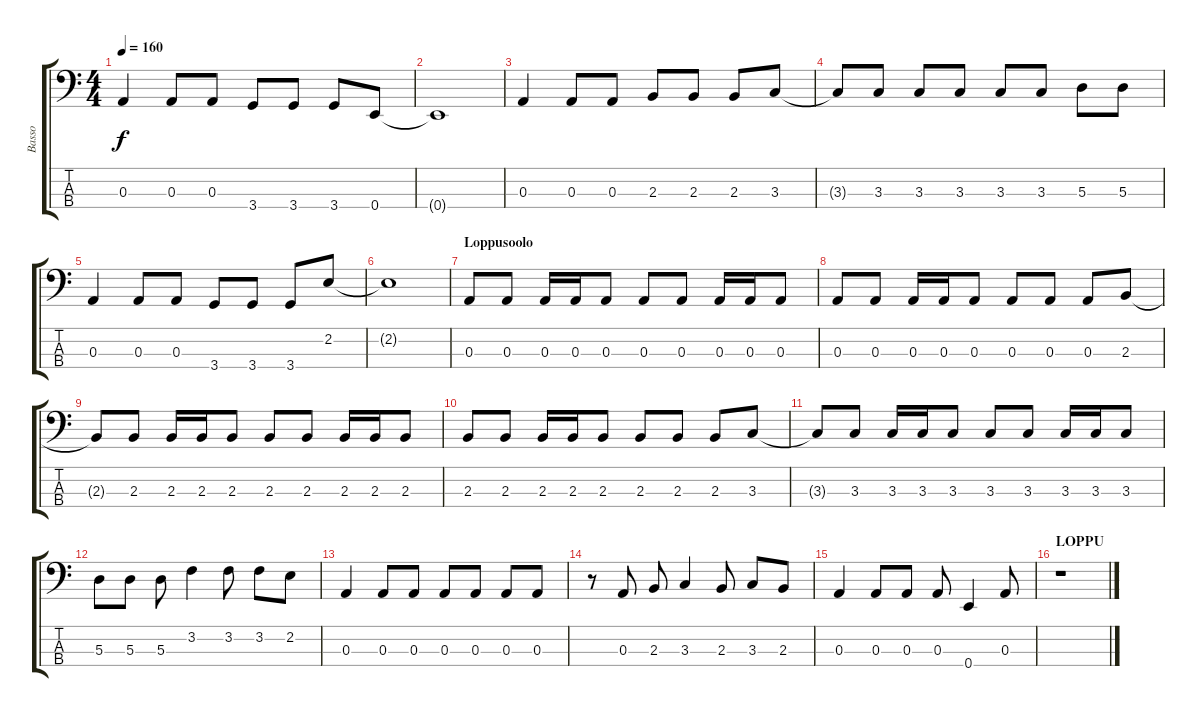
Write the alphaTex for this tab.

\track ("Basso" "Basso") {instrument electricbassfinger}
\staff {score tabs}
\tuning (G2 D2 A1 E1) {hide}
\ts (4 4)
\tempo 160
\clef f4
\ks c
0.3.4{dy f} 0.3.8 0.3.8 3.4.8 3.4.8 3.4.8 0.4.8 |
0.4{t}.1 |
0.3.4 0.3.8 0.3.8 2.3.8 2.3.8 2.3.8 3.3.8 |
3.3{t}.8 3.3.8 3.3.8 3.3.8 3.3.8 3.3.8 5.3.8 5.3.8 |
0.3.4 0.3.8 0.3.8 3.4.8 3.4.8 3.4.8 2.2.8 |
2.2{t}.1 |
\section ("" "Loppusoolo")
0.3.8 0.3.8 0.3.16 0.3.16 0.3.8 0.3.8 0.3.8 0.3.16 0.3.16 0.3.8 |
0.3.8 0.3.8 0.3.16 0.3.16 0.3.8 0.3.8 0.3.8 0.3.8 2.3.8 |
2.3{t}.8 2.3.8 2.3.16 2.3.16 2.3.8 2.3.8 2.3.8 2.3.16 2.3.16 2.3.8 |
2.3.8 2.3.8 2.3.16 2.3.16 2.3.8 2.3.8 2.3.8 2.3.8 3.3.8 |
3.3{t}.8 3.3.8 3.3.16 3.3.16 3.3.8 3.3.8 3.3.8 3.3.16 3.3.16 3.3.8 |
5.3.8 5.3.8 5.3.8 3.2.4 3.2.8 3.2.8 2.2.8 |
0.3.4 0.3.8 0.3.8 0.3.8 0.3.8 0.3.8 0.3.8 |
r.8 0.3.8 2.3.8 3.3.4 2.3.8 3.3.8 2.3.8 |
0.3.4 0.3.8 0.3.8 0.3.8 0.4.4 0.3.8 |
\section ("" "LOPPU")
r.1
